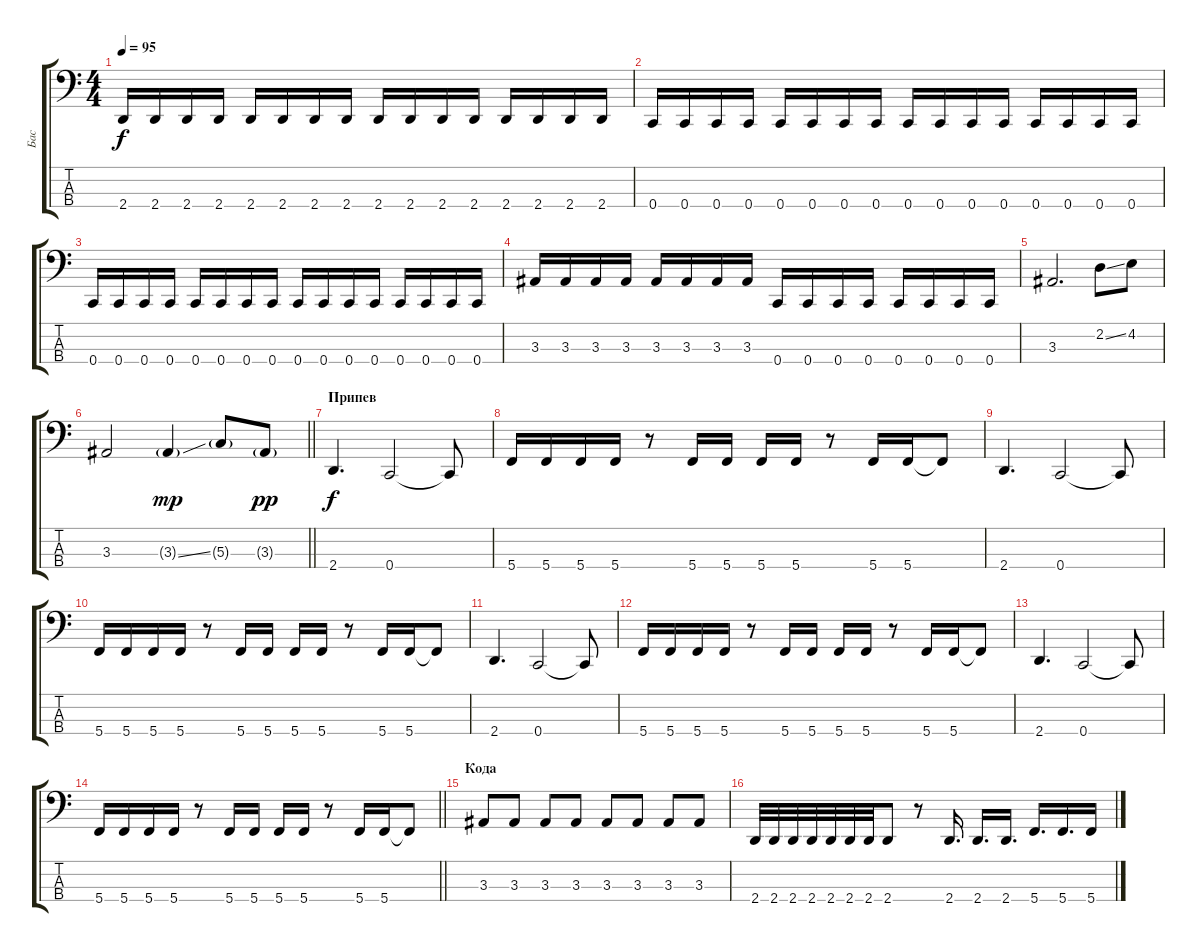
\track ("Бас" "Бас") {instrument electricbasspick}
\staff {score tabs}
\tuning (F2 C2 G1 C1) {hide}
\ts (4 4)
\tempo 95
\clef f4
\ks c
2.4.16{dy f} 2.4.16 2.4.16 2.4.16 2.4.16 2.4.16 2.4.16 2.4.16 2.4.16 2.4.16 2.4.16 2.4.16 2.4.16 2.4.16 2.4.16 2.4.16 |
0.4.16 0.4.16 0.4.16 0.4.16 0.4.16 0.4.16 0.4.16 0.4.16 0.4.16 0.4.16 0.4.16 0.4.16 0.4.16 0.4.16 0.4.16 0.4.16 |
0.4.16 0.4.16 0.4.16 0.4.16 0.4.16 0.4.16 0.4.16 0.4.16 0.4.16 0.4.16 0.4.16 0.4.16 0.4.16 0.4.16 0.4.16 0.4.16 |
3.3.16 3.3.16 3.3.16 3.3.16 3.3.16 3.3.16 3.3.16 3.3.16 0.4.16 0.4.16 0.4.16 0.4.16 0.4.16 0.4.16 0.4.16 0.4.16 |
3.3.2{d} 2.2{ss}.8 4.2.8 |
\barLineRight lightlight
3.3.2 3.3{ss g}.4{dy mp} 5.3{g}.8 3.3{g}.8{dy pp} |
\section ("" "Припев")
2.4.4{d dy f} 0.4.2 0.4{t}.8 |
5.4.16 5.4.16 5.4.16 5.4.16 r.8 5.4.16 5.4.16 5.4.16 5.4.16 r.8 5.4.16 5.4.16 5.4{t}.8 |
2.4.4{d} 0.4.2 0.4{t}.8 |
5.4.16 5.4.16 5.4.16 5.4.16 r.8 5.4.16 5.4.16 5.4.16 5.4.16 r.8 5.4.16 5.4.16 5.4{t}.8 |
2.4.4{d} 0.4.2 0.4{t}.8 |
5.4.16 5.4.16 5.4.16 5.4.16 r.8 5.4.16 5.4.16 5.4.16 5.4.16 r.8 5.4.16 5.4.16 5.4{t}.8 |
2.4.4{d} 0.4.2 0.4{t}.8 |
\barLineRight lightlight
5.4.16 5.4.16 5.4.16 5.4.16 r.8 5.4.16 5.4.16 5.4.16 5.4.16 r.8 5.4.16 5.4.16 5.4{t}.8 |
\section ("" "Кода")
3.3.8 3.3.8 3.3.8 3.3.8 3.3.8 3.3.8 3.3.8 3.3.8 |
2.4.32 2.4.32 2.4.32 2.4.32 2.4.32 2.4.32 2.4.32 2.4.8 r.8 2.4.16{d} 2.4.16{d} 2.4.16{d} 5.4.16{d} 5.4.16{d} 5.4.16
